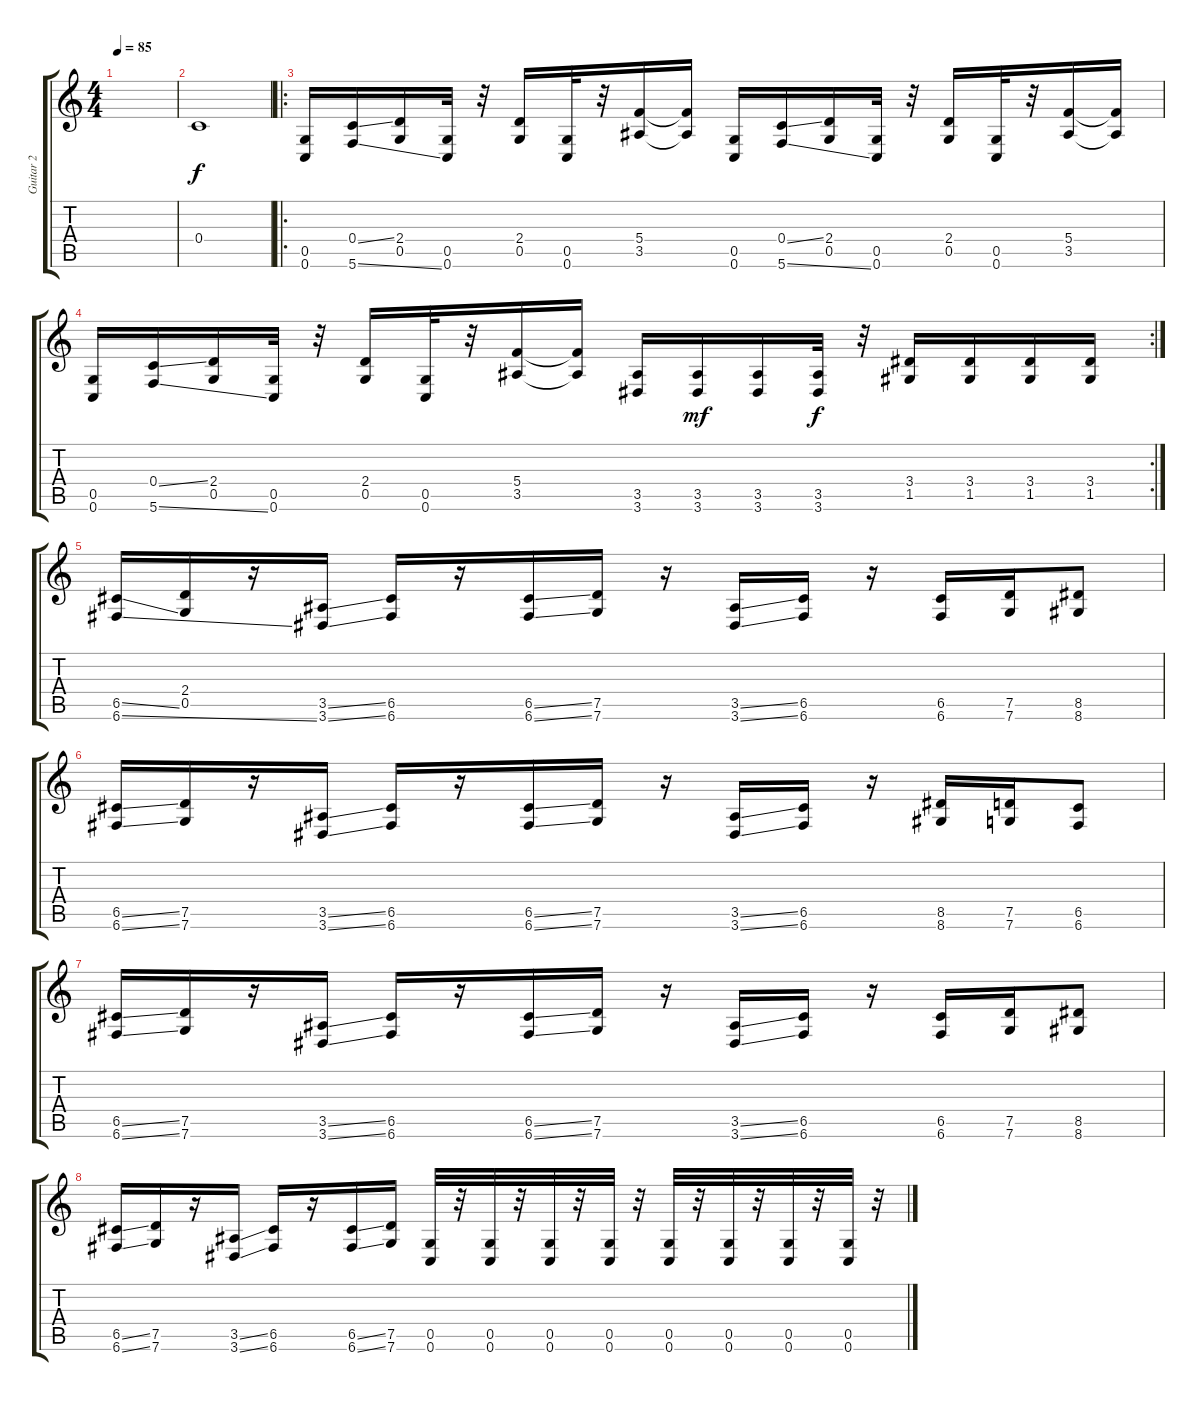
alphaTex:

\track ("Guitar 2" "Guitar 2") {mute instrument distortionguitar}
\staff {score tabs}
\tuning (E4 C4 G3 C3 G2 C2) {hide}
\ts (4 4)
\tempo 85
\clef g2
\ks c
|
0.4.1 |
\ro
(0.5 0.6).16 (0.4{ss} 5.6{ss}).16 (2.4 0.5).16 (0.5 0.6).32 r.32 (2.4 0.5).16 (0.5 0.6).32 r.32 (5.4 3.5).16 (5.4{t} 3.5{t}).16 (0.5 0.6).16 (0.4{ss} 5.6{ss}).16 (2.4 0.5).16 (0.5 0.6).32 r.32 (2.4 0.5).16 (0.5 0.6).32 r.32 (5.4 3.5).16 (5.4{t} 3.5{t}).16 |
\rc 2
(0.5 0.6).16 (0.4{ss} 5.6{ss}).16 (2.4 0.5).16 (0.5 0.6).32 r.32 (2.4 0.5).16 (0.5 0.6).32 r.32 (5.4 3.5).16 (5.4{t} 3.5{t}).16 (3.5 3.6).16 (3.5 3.6).16{dy mf} (3.5 3.6).16 (3.5 3.6).32{dy f} r.32 (3.4 1.5).16 (3.4 1.5).16 (3.4 1.5).16 (3.4 1.5).16 |
(6.5{ss} 6.6{ss}).16 (2.4 0.5).16 r.16 (3.5{ss} 3.6{ss}).16 (6.5 6.6).16 r.16 (6.5{ss} 6.6{ss}).16 (7.5 7.6).16 r.16 (3.5{ss} 3.6{ss}).16 (6.5 6.6).16 r.16 (6.5 6.6).16 (7.5 7.6).16 (8.5 8.6).8 |
(6.5{ss} 6.6{ss}).16 (7.5 7.6).16 r.16 (3.5{ss} 3.6{ss}).16 (6.5 6.6).16 r.16 (6.5{ss} 6.6{ss}).16 (7.5 7.6).16 r.16 (3.5{ss} 3.6{ss}).16 (6.5 6.6).16 r.16 (8.5 8.6).16 (7.5 7.6).16 (6.5 6.6).8 |
(6.5{ss} 6.6{ss}).16 (7.5 7.6).16 r.16 (3.5{ss} 3.6{ss}).16 (6.5 6.6).16 r.16 (6.5{ss} 6.6{ss}).16 (7.5 7.6).16 r.16 (3.5{ss} 3.6{ss}).16 (6.5 6.6).16 r.16 (6.5 6.6).16 (7.5 7.6).16 (8.5 8.6).8 |
(6.5{ss} 6.6{ss}).16 (7.5 7.6).16 r.16 (3.5{ss} 3.6{ss}).16 (6.5 6.6).16 r.16 (6.5{ss} 6.6{ss}).16 (7.5 7.6).16 (0.5 0.6).32 r.32 (0.5 0.6).32 r.32 (0.5 0.6).32 r.32 (0.5 0.6).32 r.32 (0.5 0.6).32 r.32 (0.5 0.6).32 r.32 (0.5 0.6).32 r.32 (0.5 0.6).32 r.32
